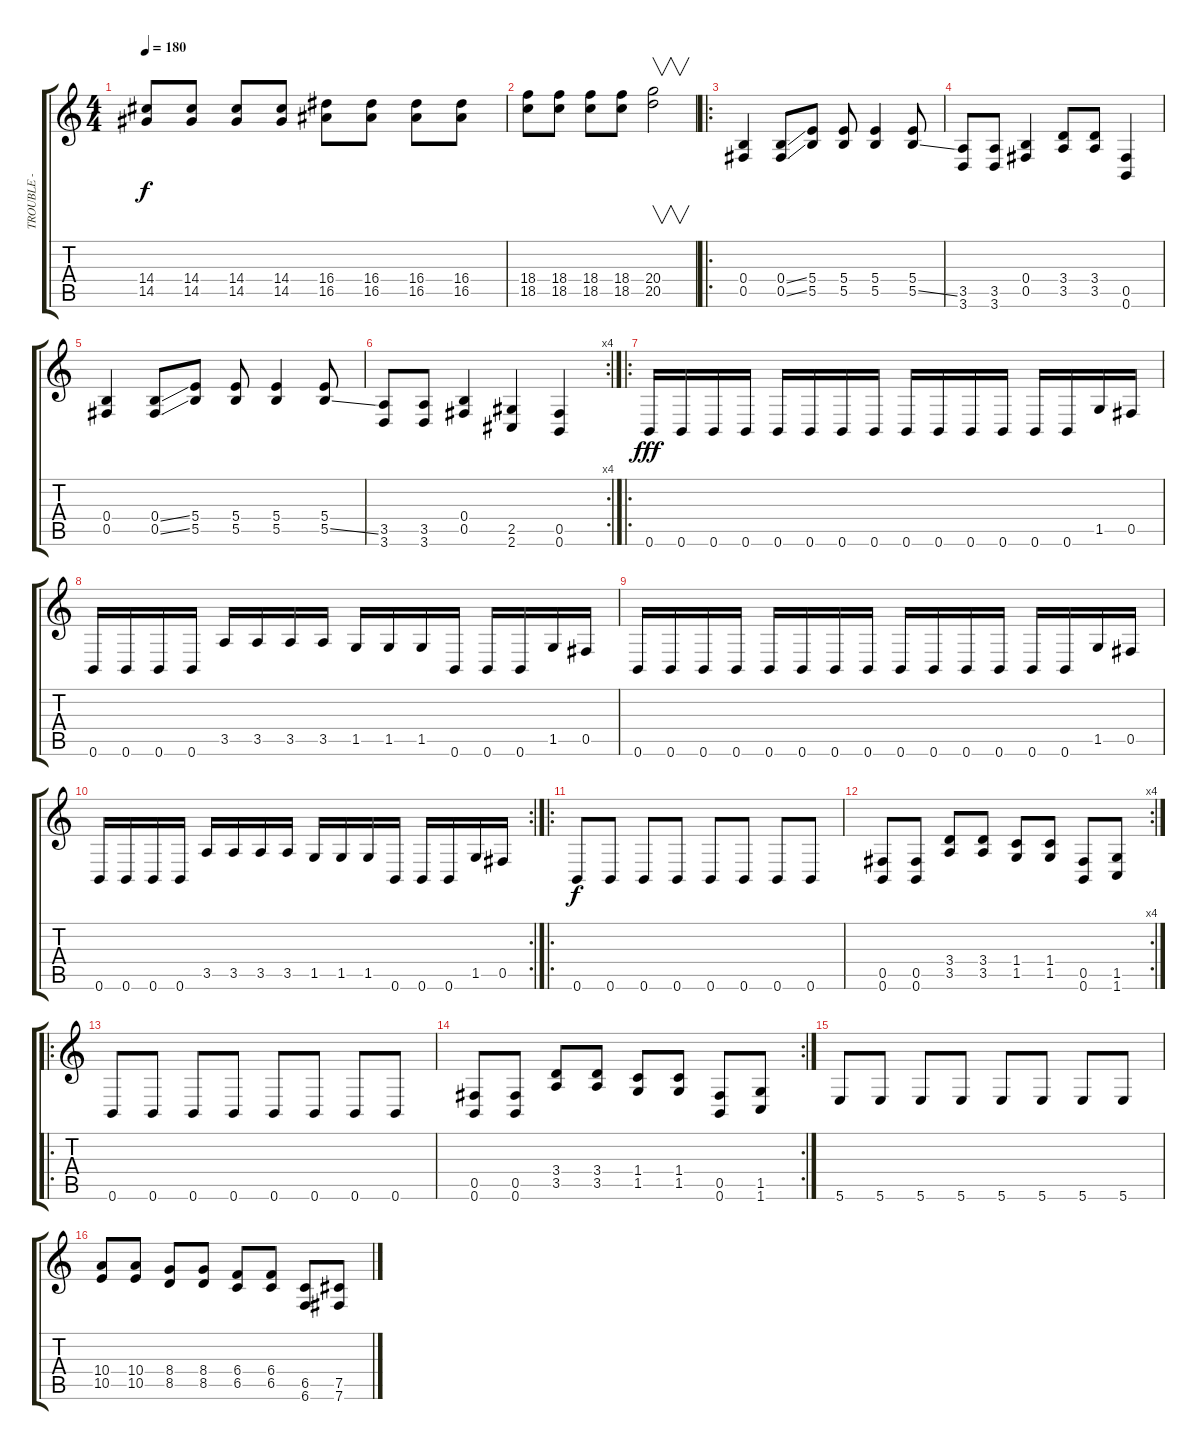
\track ("TROUBLE - D" "TROUBLE - ") {instrument electricbassfinger}
\staff {score tabs}
\tuning (Db4 Ab3 E3 B2 Gb2 B1) {hide}
\ts (4 4)
\tempo 180
\clef g2
\ks c
(14.4 14.5).8{dy f} (14.4 14.5).8 (14.4 14.5).8 (14.4 14.5).8 (16.4 16.5).8 (16.4 16.5).8 (16.4 16.5).8 (16.4 16.5).8 |
(18.4 18.5).8 (18.4 18.5).8 (18.4 18.5).8 (18.4 18.5).8 (20.4 20.5).2{v} |
\ro
(0.4 0.5).4 (0.4{ss} 0.5{ss}).8 (5.4 5.5).8 (5.4 5.5).8 (5.4 5.5).4 (5.4 5.5{ss}).8 |
(3.5 3.6).8 (3.5 3.6).8 (0.4 0.5).4 (3.4 3.5).8 (3.4 3.5).8 (0.5 0.6).4 |
(0.4 0.5).4 (0.4{ss} 0.5{ss}).8 (5.4 5.5).8 (5.4 5.5).8 (5.4 5.5).4 (5.4 5.5{ss}).8 |
\rc 4
(3.5 3.6).8 (3.5 3.6).8 (0.4 0.5).4 (2.5 2.6).4 (0.5 0.6).4 |
\ro
0.6.16{dy fff} 0.6.16 0.6.16 0.6.16 0.6.16 0.6.16 0.6.16 0.6.16 0.6.16 0.6.16 0.6.16 0.6.16 0.6.16 0.6.16 1.5.16 0.5.16 |
0.6.16 0.6.16 0.6.16 0.6.16 3.5.16 3.5.16 3.5.16 3.5.16 1.5.16 1.5.16 1.5.16 0.6.16 0.6.16 0.6.16 1.5.16 0.5.16 |
0.6.16 0.6.16 0.6.16 0.6.16 0.6.16 0.6.16 0.6.16 0.6.16 0.6.16 0.6.16 0.6.16 0.6.16 0.6.16 0.6.16 1.5.16 0.5.16 |
\rc 2
0.6.16 0.6.16 0.6.16 0.6.16 3.5.16 3.5.16 3.5.16 3.5.16 1.5.16 1.5.16 1.5.16 0.6.16 0.6.16 0.6.16 1.5.16 0.5.16 |
\ro
0.6.8{dy f} 0.6.8 0.6.8 0.6.8 0.6.8 0.6.8 0.6.8 0.6.8 |
\rc 4
(0.5 0.6).8 (0.5 0.6).8 (3.4 3.5).8 (3.4 3.5).8 (1.4 1.5).8 (1.4 1.5).8 (0.5 0.6).8 (1.5 1.6).8 |
\ro
0.6.8 0.6.8 0.6.8 0.6.8 0.6.8 0.6.8 0.6.8 0.6.8 |
\rc 2
(0.5 0.6).8 (0.5 0.6).8 (3.4 3.5).8 (3.4 3.5).8 (1.4 1.5).8 (1.4 1.5).8 (0.5 0.6).8 (1.5 1.6).8 |
5.6.8 5.6.8 5.6.8 5.6.8 5.6.8 5.6.8 5.6.8 5.6.8 |
(10.4 10.5).8 (10.4 10.5).8 (8.4 8.5).8 (8.4 8.5).8 (6.4 6.5).8 (6.4 6.5).8 (6.5 6.6).8 (7.5 7.6).8
